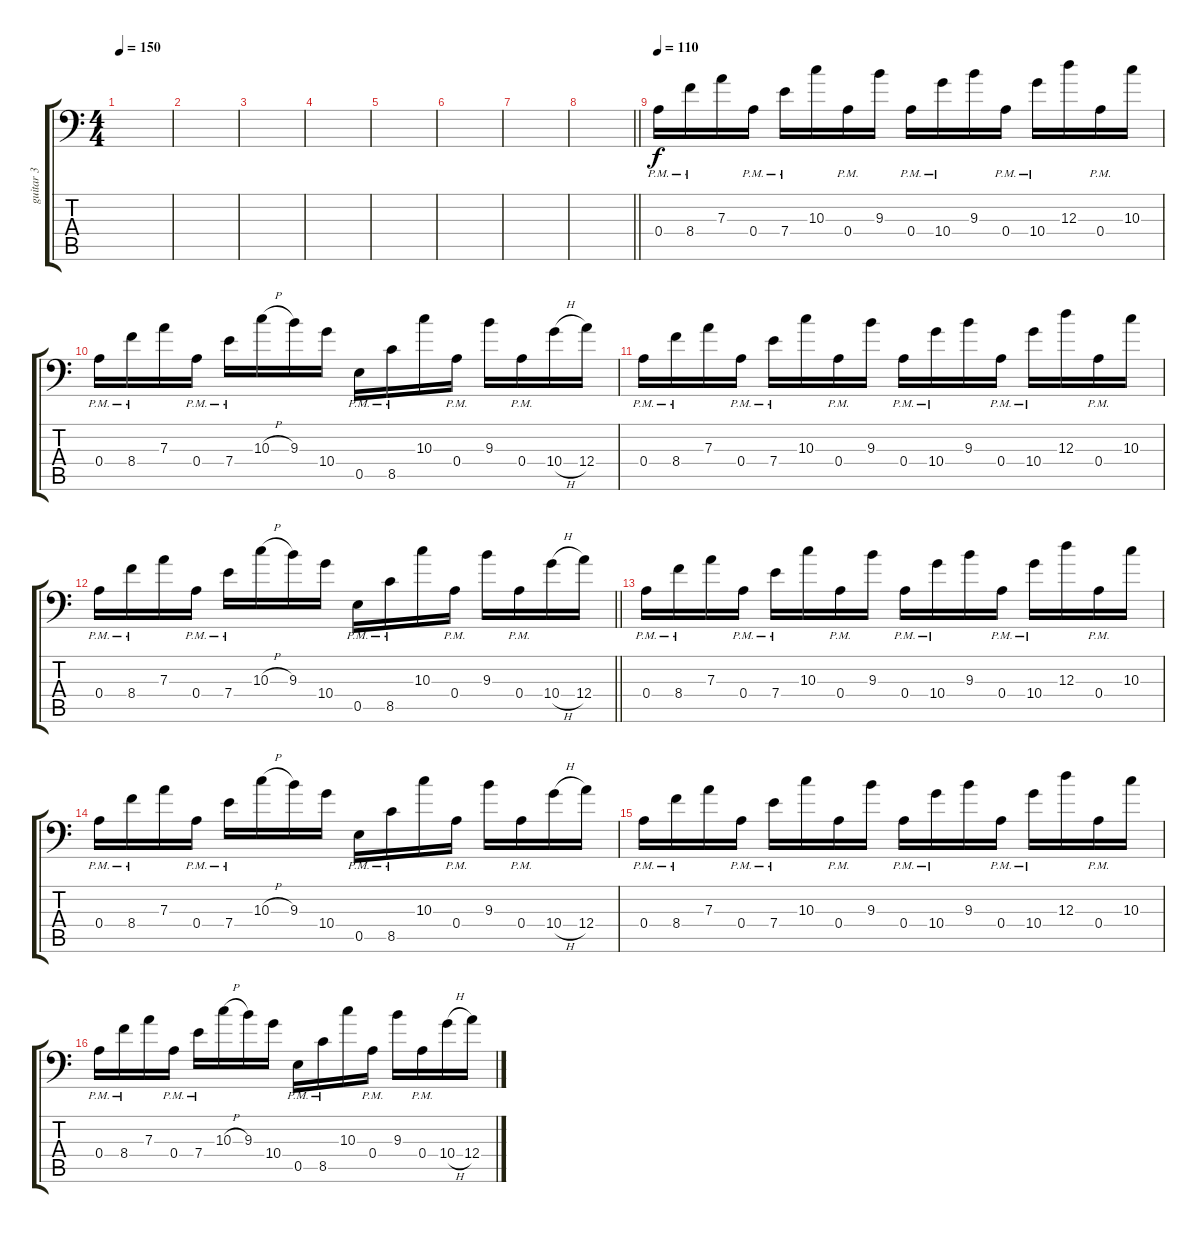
\track ("guitar 3" "guitar 3") {instrument distortionguitar}
\staff {score tabs}
\tuning (B3 Gb3 D3 A2 E2 A1) {hide}
\ts (4 4)
\tempo 150
\clef f4
\ks c
|
|
|
|
|
|
|
\barLineRight lightlight
|
\section ("" "")
\tempo 110
0.4{pm}.16 8.4{pm}.16 7.3.16 0.4{pm}.16 7.4{pm}.16 10.3.16 0.4{pm}.16 9.3.16 0.4{pm}.16 10.4{pm}.16 9.3.16 0.4{pm}.16 10.4{pm}.16 12.3.16 0.4{pm}.16 10.3.16 |
0.4{pm}.16 8.4{pm}.16 7.3.16 0.4{pm}.16 7.4{pm}.16 10.3{h}.16 9.3.16 10.4.16 0.5{pm}.16 8.5{pm}.16 10.3.16 0.4{pm}.16 9.3.16 0.4{pm}.16 10.4{h}.16 12.4.16 |
0.4{pm}.16 8.4{pm}.16 7.3.16 0.4{pm}.16 7.4{pm}.16 10.3.16 0.4{pm}.16 9.3.16 0.4{pm}.16 10.4{pm}.16 9.3.16 0.4{pm}.16 10.4{pm}.16 12.3.16 0.4{pm}.16 10.3.16 |
\barLineRight lightlight
0.4{pm}.16 8.4{pm}.16 7.3.16 0.4{pm}.16 7.4{pm}.16 10.3{h}.16 9.3.16 10.4.16 0.5{pm}.16 8.5{pm}.16 10.3.16 0.4{pm}.16 9.3.16 0.4{pm}.16 10.4{h}.16 12.4.16 |
\section ("" "")
0.4{pm}.16 8.4{pm}.16 7.3.16 0.4{pm}.16 7.4{pm}.16 10.3.16 0.4{pm}.16 9.3.16 0.4{pm}.16 10.4{pm}.16 9.3.16 0.4{pm}.16 10.4{pm}.16 12.3.16 0.4{pm}.16 10.3.16 |
0.4{pm}.16 8.4{pm}.16 7.3.16 0.4{pm}.16 7.4{pm}.16 10.3{h}.16 9.3.16 10.4.16 0.5{pm}.16 8.5{pm}.16 10.3.16 0.4{pm}.16 9.3.16 0.4{pm}.16 10.4{h}.16 12.4.16 |
0.4{pm}.16 8.4{pm}.16 7.3.16 0.4{pm}.16 7.4{pm}.16 10.3.16 0.4{pm}.16 9.3.16 0.4{pm}.16 10.4{pm}.16 9.3.16 0.4{pm}.16 10.4{pm}.16 12.3.16 0.4{pm}.16 10.3.16 |
0.4{pm}.16 8.4{pm}.16 7.3.16 0.4{pm}.16 7.4{pm}.16 10.3{h}.16 9.3.16 10.4.16 0.5{pm}.16 8.5{pm}.16 10.3.16 0.4{pm}.16 9.3.16 0.4{pm}.16 10.4{h}.16 12.4.16
